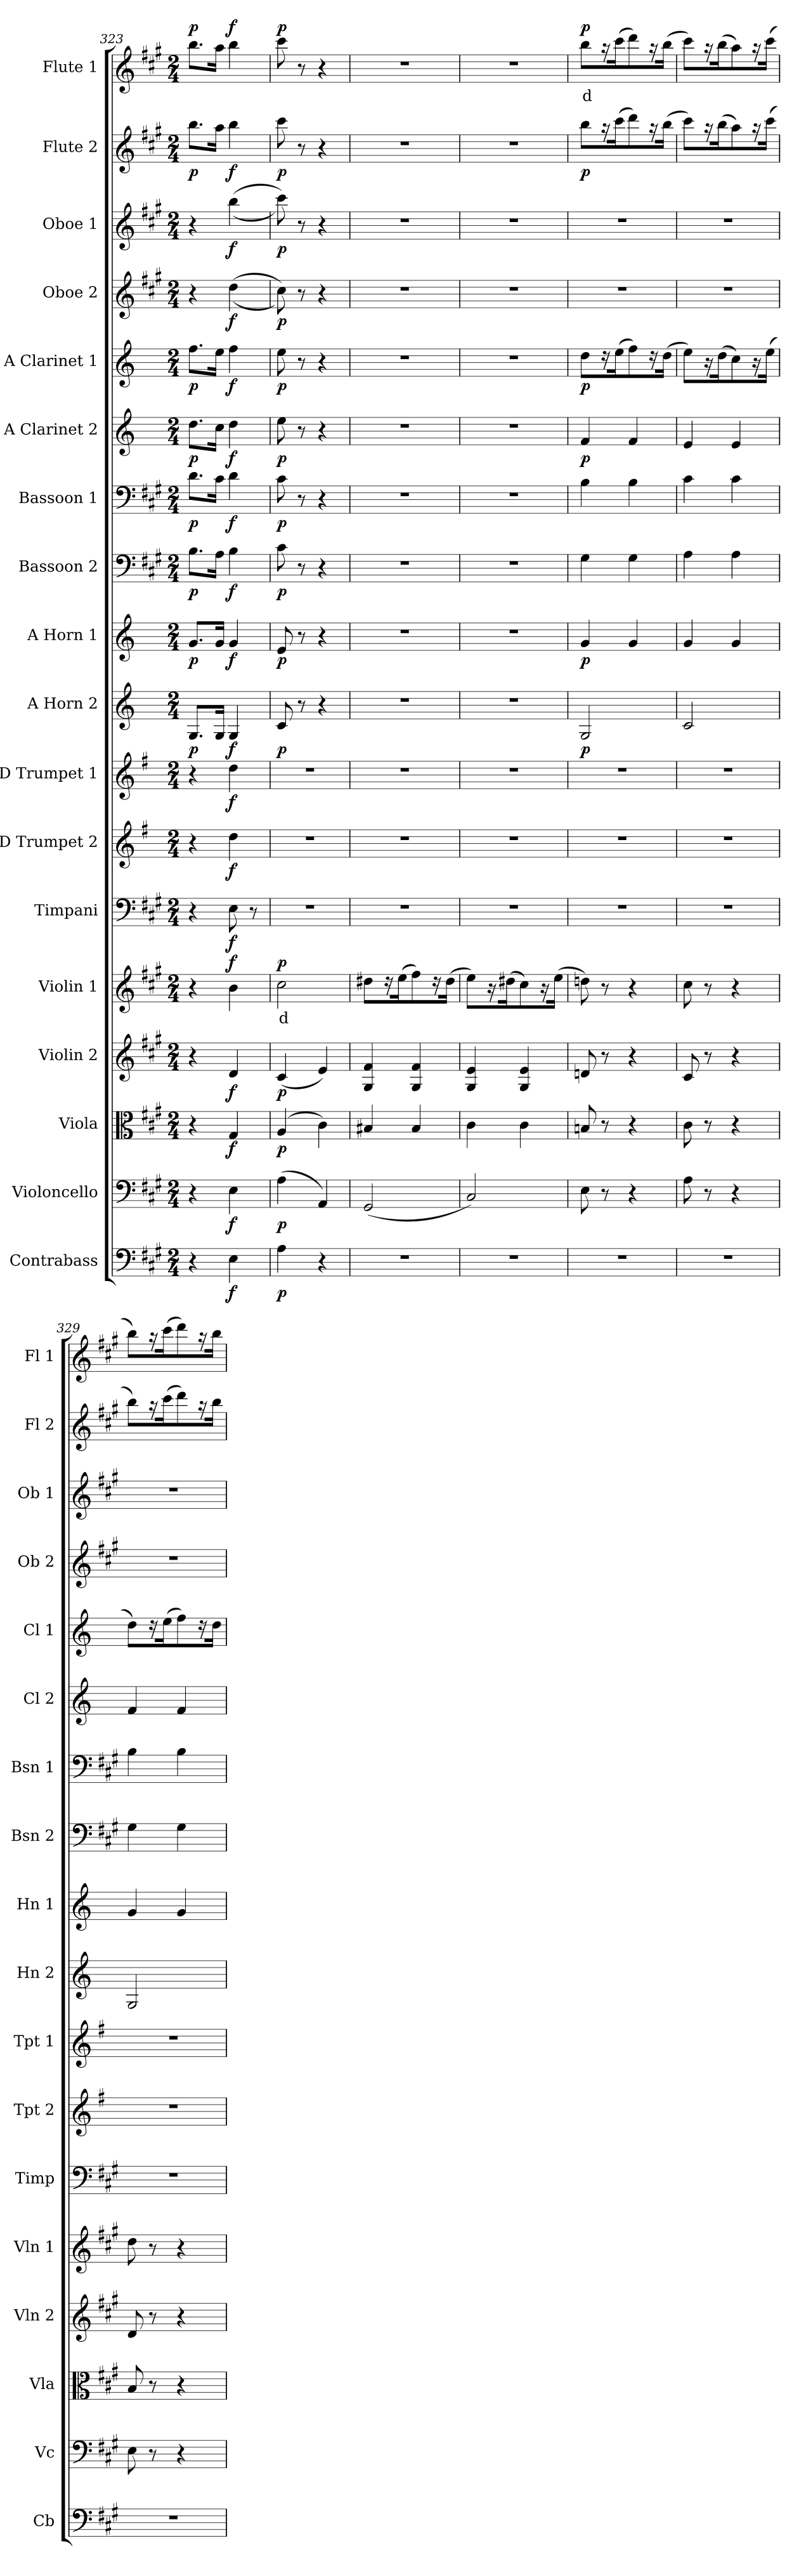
**kern	**dynam	**kern	**dynam	**kern	**dynam	**kern	**dynam	**kern	**text	**dynam	**kern	**dynam	**kern	**dynam	**kern	**dynam	**kern	**dynam	**kern	**dynam	**kern	**dynam	**kern	**dynam	**kern	**dynam	**kern	**dynam	**kern	**dynam	**kern	**dynam	**kern	**dynam	**kern	**text	**dynam
*part18	*part18	*part17	*part17	*part16	*part16	*part15	*part15	*part14	*part14	*part14	*part13	*part13	*part12	*part12	*part11	*part11	*part10	*part10	*part9	*part9	*part8	*part8	*part7	*part7	*part6	*part6	*part5	*part5	*part4	*part4	*part3	*part3	*part2	*part2	*part1	*part1	*part1
*staff18	*staff18	*staff17	*staff17	*staff16	*staff16	*staff15	*staff15	*staff14	*staff14	*staff14	*staff13	*staff13	*staff12	*staff12	*staff11	*staff11	*staff10	*staff10	*staff9	*staff9	*staff8	*staff8	*staff7	*staff7	*staff6	*staff6	*staff5	*staff5	*staff4	*staff4	*staff3	*staff3	*staff2	*staff2	*staff1	*staff1	*staff1
*I"Contrabass	*	*I"Violoncello	*	*I"Viola	*	*I"Violin 2	*	*I"Violin 1	*	*	*I"Timpani	*	*I"D Trumpet 2	*	*I"D Trumpet 1	*	*I"A Horn 2	*	*I"A Horn 1	*	*I"Bassoon 2	*	*I"Bassoon 1	*	*I"A Clarinet 2	*	*I"A Clarinet 1	*	*I"Oboe 2	*	*I"Oboe 1	*	*I"Flute 2	*	*I"Flute 1	*	*
*I'Cb	*	*I'Vc	*	*I'Vla	*	*I'Vln 2	*	*I'Vln 1	*	*	*I'Timp	*	*I'Tpt 2	*	*I'Tpt 1	*	*I'Hn 2	*	*I'Hn 1	*	*I'Bsn 2	*	*I'Bsn 1	*	*I'Cl 2	*	*I'Cl 1	*	*I'Ob 2	*	*I'Ob 1	*	*I'Fl 2	*	*I'Fl 1	*	*
*clefF4	*	*clefF4	*	*clefC3	*	*clefG2	*	*clefG2	*	*	*clefF4	*	*clefG2	*	*clefG2	*	*clefG2	*	*clefG2	*	*clefF4	*	*clefF4	*	*clefG2	*	*clefG2	*	*clefG2	*	*clefG2	*	*clefG2	*	*clefG2	*	*
*ITrd7c12	*	*	*	*	*	*	*	*	*	*	*	*	*ITrd-1c-2	*	*ITrd-1c-2	*	*ITrd2c3	*	*ITrd2c3	*	*	*	*	*	*ITrd2c3	*	*ITrd2c3	*	*	*	*	*	*	*	*	*	*
*k[f#c#g#]	*	*k[f#c#g#]	*	*k[f#c#g#]	*	*k[f#c#g#]	*	*k[f#c#g#]	*	*	*k[f#c#g#]	*	*k[f#c#g#]	*	*k[f#c#g#]	*	*k[f#c#g#]	*	*k[f#c#g#]	*	*k[f#c#g#]	*	*k[f#c#g#]	*	*k[f#c#g#]	*	*k[f#c#g#]	*	*k[f#c#g#]	*	*k[f#c#g#]	*	*k[f#c#g#]	*	*k[f#c#g#]	*	*
*M2/4	*	*M2/4	*	*M2/4	*	*M2/4	*	*M2/4	*	*	*M2/4	*	*M2/4	*	*M2/4	*	*M2/4	*	*M2/4	*	*M2/4	*	*M2/4	*	*M2/4	*	*M2/4	*	*M2/4	*	*M2/4	*	*M2/4	*	*M2/4	*	*
=323	=323	=323	=323	=323	=323	=323	=323	=323	=323	=323	=323	=323	=323	=323	=323	=323	=323	=323	=323	=323	=323	=323	=323	=323	=323	=323	=323	=323	=323	=323	=323	=323	=323	=323	=323	=323	=323
!	!	!	!	!	!	!	!	!	!	!	!	!	!	!	!	!	!	!LO:DY:b	!	!LO:DY:b	!	!LO:DY:b	!	!LO:DY:b	!	!LO:DY:b	!	!LO:DY:b	!	!	!	!	!	!LO:DY:b	!	!	!LO:DY:b
4r	.	4r	.	4r	.	4r	.	4r	.	.	4r	.	4r	.	4r	.	8.E/L	p	8.e/L	p	8.B\L	p	8.d\L	p	8.b\L	p	8.dd\L	p	4r	.	4r	.	8.bb\L	p	8.bb\L	.	p
.	.	.	.	.	.	.	.	.	.	.	.	.	.	.	.	.	16E/Jk	.	16e/Jk	.	16A\Jk	.	16c#\Jk	.	16a\Jk	.	16cc#\Jk	.	.	.	.	.	16aa\Jk	.	16aa\Jk	.	.
!	!LO:DY:b	!	!LO:DY:b	!	!LO:DY:b	!	!LO:DY:b	!	!	!LO:DY:b	!	!LO:DY:b	!	!LO:DY:b	!	!LO:DY:b	!	!LO:DY:b	!	!LO:DY:b	!	!LO:DY:b	!	!LO:DY:b	!	!LO:DY:b	!	!LO:DY:b	!	!LO:DY:b	!	!LO:DY:b	!	!LO:DY:b	!	!	!LO:DY:b
4EE\	f	4E\	f	4G#/	f	4d/	f	4b\	.	f	8E\	f	4ee\	f	4ee\	f	4E/	f	4e/	f	4B\	f	4d\	f	4b\	f	4dd\	f	((4dd\	f	((4bb\	f	4bb\	f	4bb\	.	f
.	.	.	.	.	.	.	.	.	.	.	8r	.	.	.	.	.	.	.	.	.	.	.	.	.	.	.	.	.	.	.	.	.	.	.	.	.	.
=324	=324	=324	=324	=324	=324	=324	=324	=324	=324	=324	=324	=324	=324	=324	=324	=324	=324	=324	=324	=324	=324	=324	=324	=324	=324	=324	=324	=324	=324	=324	=324	=324	=324	=324	=324	=324	=324
!	!LO:DY:b	!	!LO:DY:b	!	!LO:DY:b	!	!LO:DY:b	!	!LO:LY:b:color=#FF0000	!LO:DY:b	!	!	!	!	!	!	!	!LO:DY:b	!	!LO:DY:b	!	!LO:DY:b	!	!LO:DY:b	!	!LO:DY:b	!	!LO:DY:b	!	!LO:DY:b	!	!LO:DY:b	!	!LO:DY:b	!	!	!LO:DY:b
4AA\	p	(4A\	p	(4A/	p	(4c#/	p	2cc#\	d	p	2r	.	2r	.	2r	.	8A/	p	8c#/	p	8c#\	p	8c#\	p	8cc#\	p	8cc#\	p	8cc#\))	p	8ccc#\))	p	8ccc#\	p	8ccc#\	.	p
.	.	.	.	.	.	.	.	.	.	.	.	.	.	.	.	.	8r	.	8r	.	8r	.	8r	.	8r	.	8r	.	8r	.	8r	.	8r	.	8r	.	.
4r	.	4AA/)	.	4c#\)	.	4e/)	.	.	.	.	.	.	.	.	.	.	4r	.	4r	.	4r	.	4r	.	4r	.	4r	.	4r	.	4r	.	4r	.	4r	.	.
=325	=325	=325	=325	=325	=325	=325	=325	=325	=325	=325	=325	=325	=325	=325	=325	=325	=325	=325	=325	=325	=325	=325	=325	=325	=325	=325	=325	=325	=325	=325	=325	=325	=325	=325	=325	=325	=325
2r	.	(2GG#/	.	4B#X/	.	4G#/ 4f#/	.	8dd#X\L	.	.	2r	.	2r	.	2r	.	2r	.	2r	.	2r	.	2r	.	2r	.	2r	.	2r	.	2r	.	2r	.	2r	.	.
.	.	.	.	.	.	.	.	16r	.	.	.	.	.	.	.	.	.	.	.	.	.	.	.	.	.	.	.	.	.	.	.	.	.	.	.	.	.
.	.	.	.	.	.	.	.	(16ee\JJ	.	.	.	.	.	.	.	.	.	.	.	.	.	.	.	.	.	.	.	.	.	.	.	.	.	.	.	.	.
.	.	.	.	4B#/	.	4G#/ 4f#/	.	8ff#\L)	.	.	.	.	.	.	.	.	.	.	.	.	.	.	.	.	.	.	.	.	.	.	.	.	.	.	.	.	.
.	.	.	.	.	.	.	.	16r	.	.	.	.	.	.	.	.	.	.	.	.	.	.	.	.	.	.	.	.	.	.	.	.	.	.	.	.	.
.	.	.	.	.	.	.	.	(16dd#\JJ	.	.	.	.	.	.	.	.	.	.	.	.	.	.	.	.	.	.	.	.	.	.	.	.	.	.	.	.	.
=326	=326	=326	=326	=326	=326	=326	=326	=326	=326	=326	=326	=326	=326	=326	=326	=326	=326	=326	=326	=326	=326	=326	=326	=326	=326	=326	=326	=326	=326	=326	=326	=326	=326	=326	=326	=326	=326
2r	.	2C#/)	.	4c#\	.	4G#/ 4e/	.	8ee\L)	.	.	2r	.	2r	.	2r	.	2r	.	2r	.	2r	.	2r	.	2r	.	2r	.	2r	.	2r	.	2r	.	2r	.	.
.	.	.	.	.	.	.	.	16r	.	.	.	.	.	.	.	.	.	.	.	.	.	.	.	.	.	.	.	.	.	.	.	.	.	.	.	.	.
.	.	.	.	.	.	.	.	(16dd#X\JJ	.	.	.	.	.	.	.	.	.	.	.	.	.	.	.	.	.	.	.	.	.	.	.	.	.	.	.	.	.
.	.	.	.	4c#\	.	4G#/ 4e/	.	8cc#\L)	.	.	.	.	.	.	.	.	.	.	.	.	.	.	.	.	.	.	.	.	.	.	.	.	.	.	.	.	.
.	.	.	.	.	.	.	.	16r	.	.	.	.	.	.	.	.	.	.	.	.	.	.	.	.	.	.	.	.	.	.	.	.	.	.	.	.	.
.	.	.	.	.	.	.	.	(16ee\JJ	.	.	.	.	.	.	.	.	.	.	.	.	.	.	.	.	.	.	.	.	.	.	.	.	.	.	.	.	.
!!LO:PB:g=z
=327	=327	=327	=327	=327	=327	=327	=327	=327	=327	=327	=327	=327	=327	=327	=327	=327	=327	=327	=327	=327	=327	=327	=327	=327	=327	=327	=327	=327	=327	=327	=327	=327	=327	=327	=327	=327	=327
!	!	!	!	!	!	!	!	!	!	!	!	!	!	!	!	!	!	!LO:DY:b	!	!LO:DY:b	!	!	!	!	!	!LO:DY:b	!	!LO:DY:b	!	!	!	!	!	!LO:DY:b	!	!LO:LY:b:color=#FF0000	!LO:DY:b
2r	.	8E\	.	8Bn/	.	8dn/	.	8ddn\)	.	.	2r	.	2r	.	2r	.	2E/	p	4e/	p	4G#\	.	4B\	.	4d/	p	8b\L	p	2r	.	2r	.	8bb\L	p	8bb\L	d	p
.	.	8r	.	8r	.	8r	.	8r	.	.	.	.	.	.	.	.	.	.	.	.	.	.	.	.	.	.	16r	.	.	.	.	.	16r	.	16r	.	.
.	.	.	.	.	.	.	.	.	.	.	.	.	.	.	.	.	.	.	.	.	.	.	.	.	.	.	(16cc#\JJ	.	.	.	.	.	(16ccc#\JJ	.	(16ccc#\JJ	.	.
.	.	4r	.	4r	.	4r	.	4r	.	.	.	.	.	.	.	.	.	.	4e/	.	4G#\	.	4B\	.	4d/	.	8dd\L)	.	.	.	.	.	8ddd\L)	.	8ddd\L)	.	.
.	.	.	.	.	.	.	.	.	.	.	.	.	.	.	.	.	.	.	.	.	.	.	.	.	.	.	16r	.	.	.	.	.	16r	.	16r	.	.
.	.	.	.	.	.	.	.	.	.	.	.	.	.	.	.	.	.	.	.	.	.	.	.	.	.	.	(16b\JJ	.	.	.	.	.	(16bb\JJ	.	(16bb\JJ	.	.
=328	=328	=328	=328	=328	=328	=328	=328	=328	=328	=328	=328	=328	=328	=328	=328	=328	=328	=328	=328	=328	=328	=328	=328	=328	=328	=328	=328	=328	=328	=328	=328	=328	=328	=328	=328	=328	=328
2r	.	8A\	.	8c#\	.	8c#/	.	8cc#\	.	.	2r	.	2r	.	2r	.	2A/	.	4e/	.	4A\	.	4c#\	.	4c#/	.	8cc#\L)	.	2r	.	2r	.	8ccc#\L)	.	8ccc#\L)	.	.
.	.	8r	.	8r	.	8r	.	8r	.	.	.	.	.	.	.	.	.	.	.	.	.	.	.	.	.	.	16r	.	.	.	.	.	16r	.	16r	.	.
.	.	.	.	.	.	.	.	.	.	.	.	.	.	.	.	.	.	.	.	.	.	.	.	.	.	.	(16b\JJ	.	.	.	.	.	(16bb\JJ	.	(16bb\JJ	.	.
.	.	4r	.	4r	.	4r	.	4r	.	.	.	.	.	.	.	.	.	.	4e/	.	4A\	.	4c#\	.	4c#/	.	8a\L)	.	.	.	.	.	8aa\L)	.	8aa\L)	.	.
.	.	.	.	.	.	.	.	.	.	.	.	.	.	.	.	.	.	.	.	.	.	.	.	.	.	.	16r	.	.	.	.	.	16r	.	16r	.	.
.	.	.	.	.	.	.	.	.	.	.	.	.	.	.	.	.	.	.	.	.	.	.	.	.	.	.	(16cc#\JJ	.	.	.	.	.	(16ccc#\JJ	.	(16ccc#\JJ	.	.
=329	=329	=329	=329	=329	=329	=329	=329	=329	=329	=329	=329	=329	=329	=329	=329	=329	=329	=329	=329	=329	=329	=329	=329	=329	=329	=329	=329	=329	=329	=329	=329	=329	=329	=329	=329	=329	=329
2r	.	8E\	.	8B/	.	8d/	.	8dd\	.	.	2r	.	2r	.	2r	.	2E/	.	4e/	.	4G#\	.	4B\	.	4d/	.	8b\L)	.	2r	.	2r	.	8bb\L)	.	8bb\L)	.	.
.	.	8r	.	8r	.	8r	.	8r	.	.	.	.	.	.	.	.	.	.	.	.	.	.	.	.	.	.	16r	.	.	.	.	.	16r	.	16r	.	.
.	.	.	.	.	.	.	.	.	.	.	.	.	.	.	.	.	.	.	.	.	.	.	.	.	.	.	(16cc#\JJ	.	.	.	.	.	(16ccc#\JJ	.	(16ccc#\JJ	.	.
.	.	4r	.	4r	.	4r	.	4r	.	.	.	.	.	.	.	.	.	.	4e/	.	4G#\	.	4B\	.	4d/	.	8dd\L)	.	.	.	.	.	8ddd\L)	.	8ddd\L)	.	.
.	.	.	.	.	.	.	.	.	.	.	.	.	.	.	.	.	.	.	.	.	.	.	.	.	.	.	16r	.	.	.	.	.	16r	.	16r	.	.
.	.	.	.	.	.	.	.	.	.	.	.	.	.	.	.	.	.	.	.	.	.	.	.	.	.	.	16b\JJ	.	.	.	.	.	16bb\JJ	.	16bb\JJ	.	.
=	=	=	=	=	=	=	=	=	=	=	=	=	=	=	=	=	=	=	=	=	=	=	=	=	=	=	=	=	=	=	=	=	=	=	=	=	=
*-	*-	*-	*-	*-	*-	*-	*-	*-	*-	*-	*-	*-	*-	*-	*-	*-	*-	*-	*-	*-	*-	*-	*-	*-	*-	*-	*-	*-	*-	*-	*-	*-	*-	*-	*-	*-	*-
